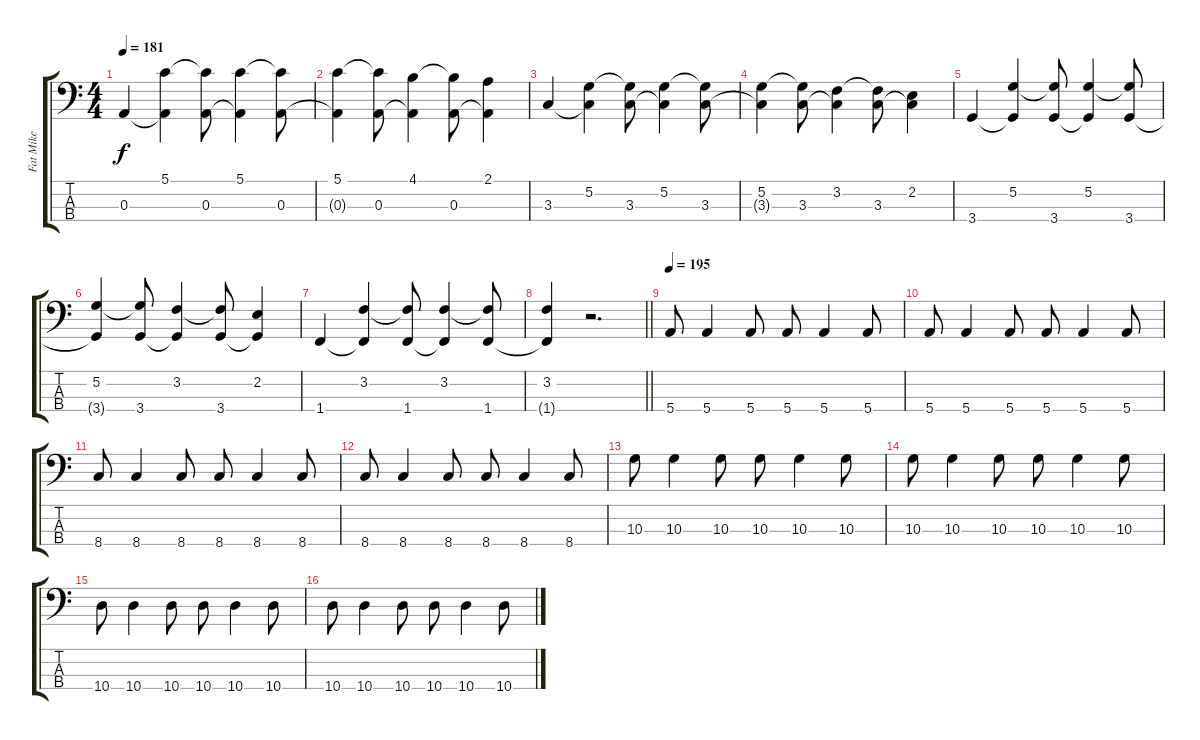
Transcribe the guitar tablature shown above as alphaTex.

\track ("Fat Mike" "Fat Mike") {instrument electricbasspick}
\staff {score tabs}
\tuning (G2 D2 A1 E1) {hide}
\ts (4 4)
\tempo 181
\clef f4
\ks c
0.3.4{dy f} (5.1 0.3{t}).4 (5.1{t} 0.3).8 (5.1 0.3{t}).4 (5.1{t} 0.3).8 |
(5.1 0.3{t}).4 (5.1{t} 0.3).8 (4.1 0.3{t}).4 (4.1{t} 0.3).8 (2.1 0.3{t}).4 |
3.3.4 (5.2 3.3{t}).4 (5.2{t} 3.3).8 (5.2 3.3{t}).4 (5.2{t} 3.3).8 |
(5.2 3.3{t}).4 (5.2{t} 3.3).8 (3.2 3.3{t}).4 (3.2{t} 3.3).8 (2.2 3.3{t}).4 |
3.4.4 (5.2 3.4{t}).4 (5.2{t} 3.4).8 (5.2 3.4{t}).4 (5.2{t} 3.4).8 |
(5.2 3.4{t}).4 (5.2{t} 3.4).8 (3.2 3.4{t}).4 (3.2{t} 3.4).8 (2.2 3.4{t}).4 |
1.4.4 (3.2 1.4{t}).4 (3.2{t} 1.4).8 (3.2 1.4{t}).4 (3.2{t} 1.4).8 |
\barLineRight lightlight
(3.2 1.4{t}).4 r.2{d} |
\section ("" "")
\tempo 195
5.4.8 5.4.4 5.4.8 5.4.8 5.4.4 5.4.8 |
5.4.8 5.4.4 5.4.8 5.4.8 5.4.4 5.4.8 |
8.4.8 8.4.4 8.4.8 8.4.8 8.4.4 8.4.8 |
8.4.8 8.4.4 8.4.8 8.4.8 8.4.4 8.4.8 |
10.3.8 10.3.4 10.3.8 10.3.8 10.3.4 10.3.8 |
10.3.8 10.3.4 10.3.8 10.3.8 10.3.4 10.3.8 |
10.4.8 10.4.4 10.4.8 10.4.8 10.4.4 10.4.8 |
10.4.8 10.4.4 10.4.8 10.4.8 10.4.4 10.4.8
